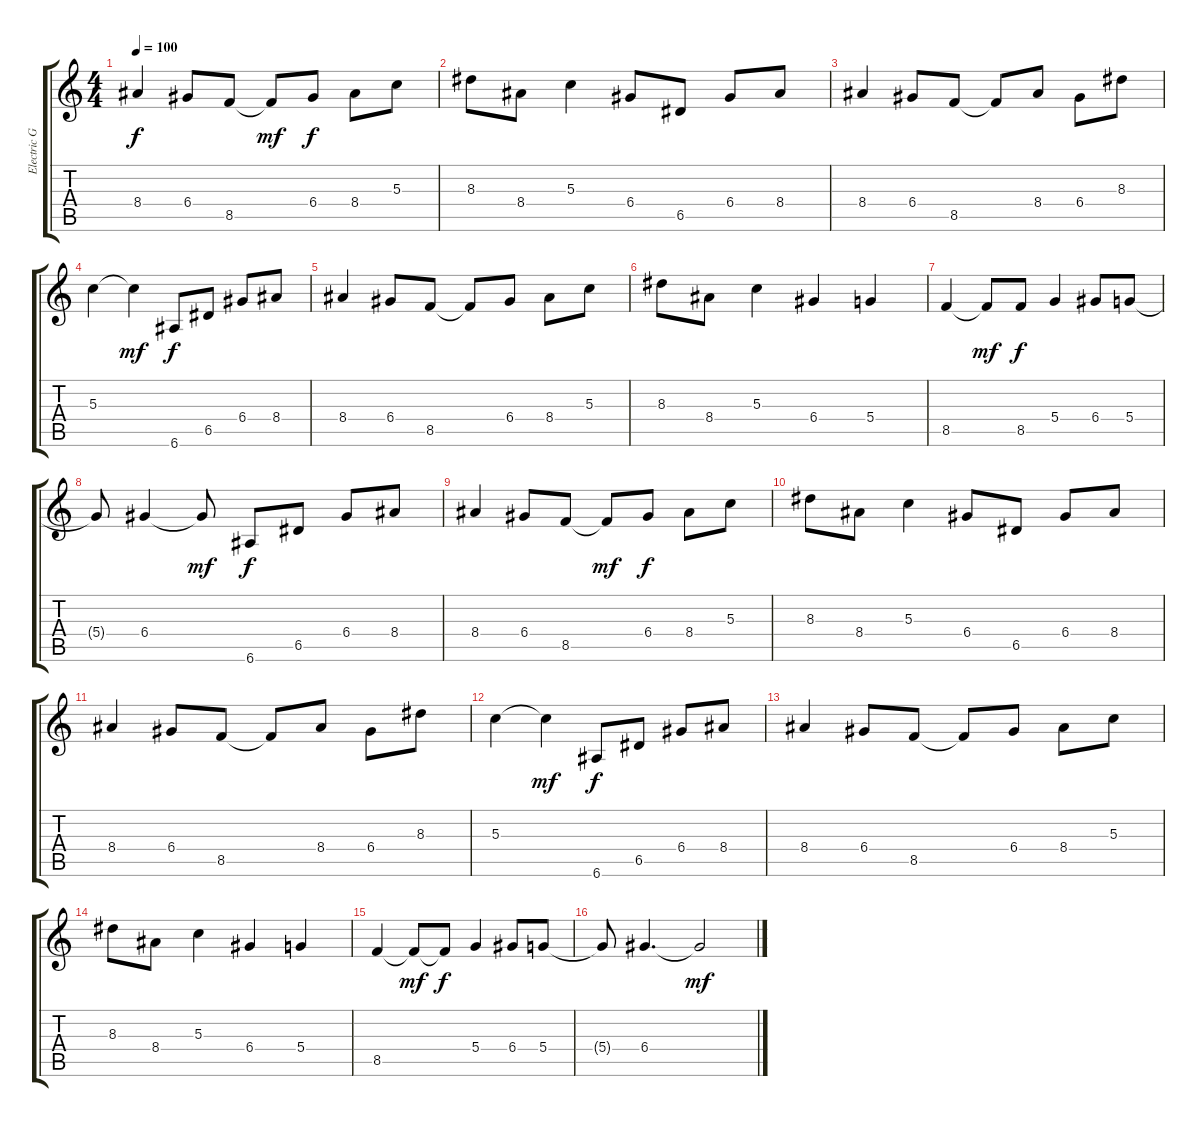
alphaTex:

\track ("Electric Guitar" "Electric G") {instrument electricguitarclean}
\staff {score tabs}
\tuning (E4 B3 G3 D3 A2 E2) {hide}
\ts (4 4)
\tempo 100
\clef g2
\ks c
8.4.4{dy f} 6.4.8 8.5.8 8.5{t}.8{dy mf} 6.4.8{dy f} 8.4.8 5.3.8 |
8.3.8 8.4.8 5.3.4 6.4.8 6.5.8 6.4.8 8.4.8 |
8.4.4 6.4.8 8.5.8 8.5{t}.8 8.4.8 6.4.8 8.3.8 |
5.3.4 5.3{t}.4{dy mf} 6.6.8{dy f} 6.5.8 6.4.8 8.4.8 |
8.4.4 6.4.8 8.5.8 8.5{t}.8 6.4.8 8.4.8 5.3.8 |
8.3.8 8.4.8 5.3.4 6.4.4 5.4.4 |
8.5.4 8.5{t}.8{dy mf} 8.5.8{dy f} 5.4.4 6.4.8 5.4.8 |
5.4{t}.8 6.4.4 6.4{t}.8{dy mf} 6.6.8{dy f} 6.5.8 6.4.8 8.4.8 |
8.4.4 6.4.8 8.5.8 8.5{t}.8{dy mf} 6.4.8{dy f} 8.4.8 5.3.8 |
8.3.8 8.4.8 5.3.4 6.4.8 6.5.8 6.4.8 8.4.8 |
8.4.4 6.4.8 8.5.8 8.5{t}.8 8.4.8 6.4.8 8.3.8 |
5.3.4 5.3{t}.4{dy mf} 6.6.8{dy f} 6.5.8 6.4.8 8.4.8 |
8.4.4 6.4.8 8.5.8 8.5{t}.8 6.4.8 8.4.8 5.3.8 |
8.3.8 8.4.8 5.3.4 6.4.4 5.4.4 |
8.5.4 8.5{t}.8{dy mf} 8.5{t}.8{dy f} 5.4.4 6.4.8 5.4.8 |
5.4{t}.8 6.4.4{d} 6.4{t}.2{dy mf}
